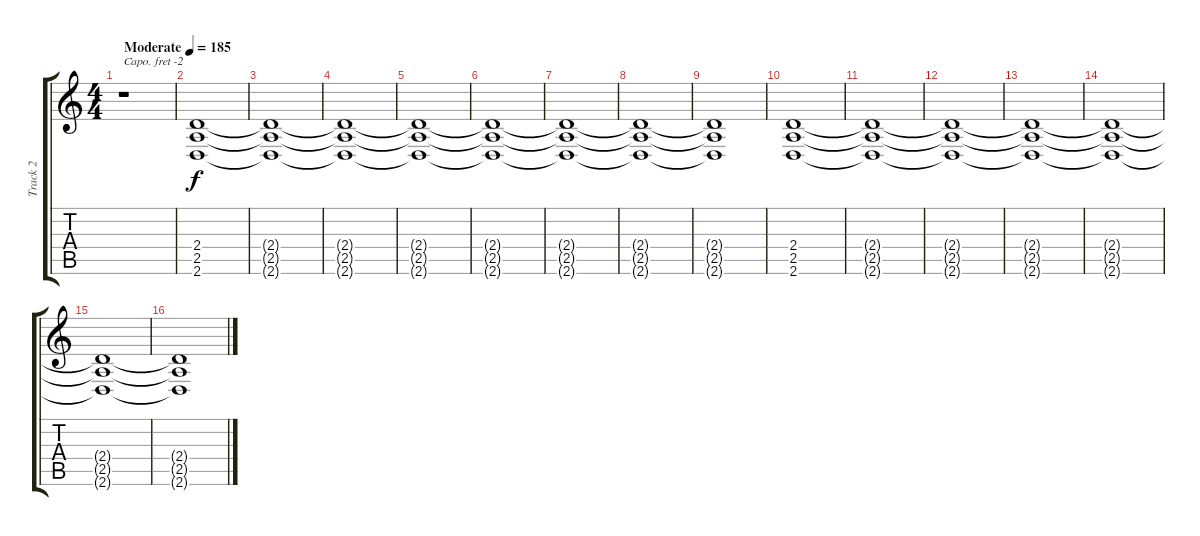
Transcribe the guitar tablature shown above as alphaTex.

\track ("Track 2" "Track 2") {instrument distortionguitar}
\staff {score tabs}
\capo -2
\tuning (E4 B3 G3 D3 A2 D2) {hide}
\ts (4 4)
\tempo (185 "Moderate")
\clef g2
\ks c
r.1{dy f instrument distortionguitar} |
(2.4 2.5 2.6).1 |
(2.4{t} 2.5{t} 2.6{t}).1 |
(2.4{t} 2.5{t} 2.6{t}).1 |
(2.4{t} 2.5{t} 2.6{t}).1 |
(2.4{t} 2.5{t} 2.6{t}).1 |
(2.4{t} 2.5{t} 2.6{t}).1 |
(2.4{t} 2.5{t} 2.6{t}).1 |
(2.4{t} 2.5{t} 2.6{t}).1 |
(2.4 2.5 2.6).1 |
(2.4{t} 2.5{t} 2.6{t}).1 |
(2.4{t} 2.5{t} 2.6{t}).1 |
(2.4{t} 2.5{t} 2.6{t}).1 |
(2.4{t} 2.5{t} 2.6{t}).1 |
(2.4{t} 2.5{t} 2.6{t}).1 |
(2.4{t} 2.5{t} 2.6{t}).1
